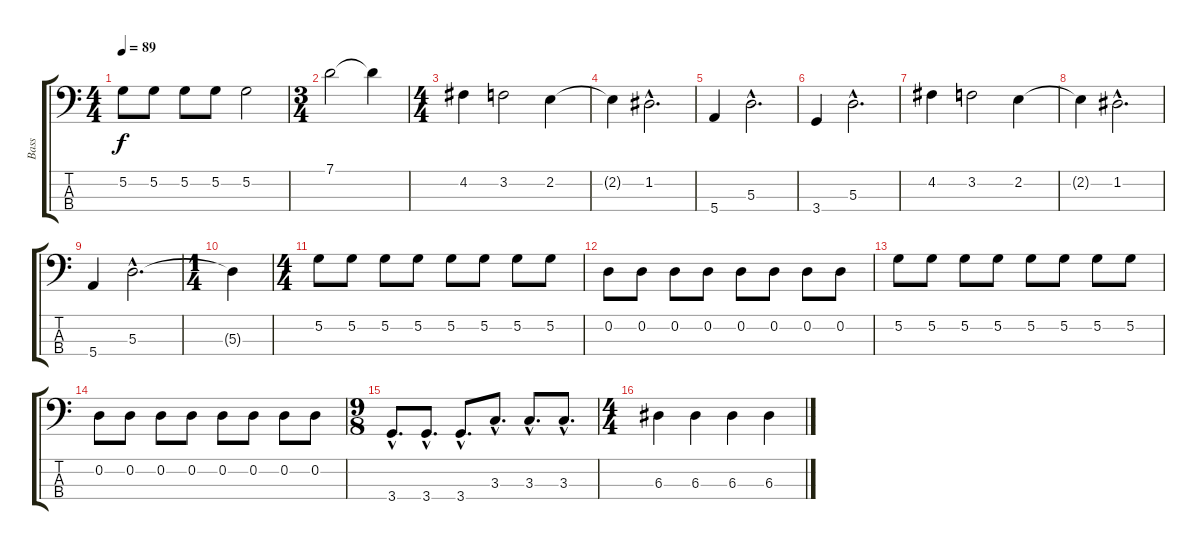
\track ("Bass" "Bass") {instrument electricbassfinger}
\staff {score tabs}
\tuning (G2 D2 A1 E1) {hide}
\ts (4 4)
\tempo 89
\clef f4
\ks c
5.2.8{dy f} 5.2.8 5.2.8 5.2.8 5.2.2 |
\ts (3 4)
7.1.2 7.1{t}.4 |
\ts (4 4)
4.2.4 3.2.2 2.2.4 |
2.2{t}.4 1.2{hac}.2{d} |
5.4.4 5.3{hac}.2{d} |
3.4.4 5.3{hac}.2{d} |
4.2.4 3.2.2 2.2.4 |
2.2{t}.4 1.2{hac}.2{d} |
5.4.4 5.3{hac}.2{d} |
\ts (1 4)
5.3{t}.4 |
\ts (4 4)
5.2.8 5.2.8 5.2.8 5.2.8 5.2.8 5.2.8 5.2.8 5.2.8 |
0.2.8 0.2.8 0.2.8 0.2.8 0.2.8 0.2.8 0.2.8 0.2.8 |
5.2.8 5.2.8 5.2.8 5.2.8 5.2.8 5.2.8 5.2.8 5.2.8 |
0.2.8 0.2.8 0.2.8 0.2.8 0.2.8 0.2.8 0.2.8 0.2.8 |
\ts (9 8)
3.4{hac}.8{d} 3.4{hac}.8{d} 3.4{hac}.8{d} 3.3{hac}.8{d} 3.3{hac}.8{d} 3.3{hac}.8{d} |
\ts (4 4)
6.3.4 6.3.4 6.3.4 6.3.4
